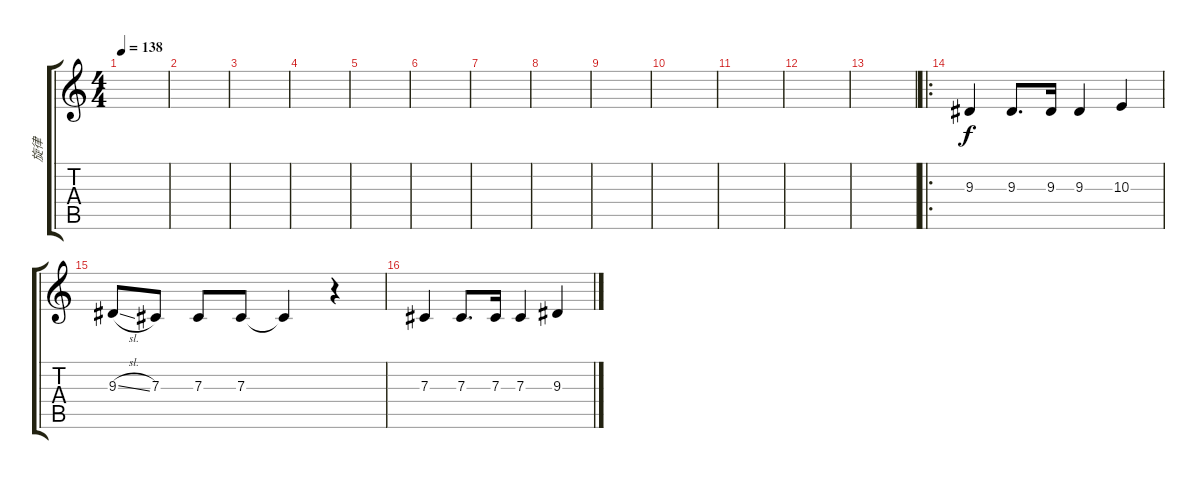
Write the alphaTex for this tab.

\track ("旋律" "旋律") {instrument cello}
\staff {score tabs}
\tuning (Eb4 Bb3 Gb3 Db3 Ab2 Eb2) {hide}
\ts (4 4)
\tempo 138
\clef g2
\ks c
|
|
|
|
|
|
|
|
|
|
|
|
|
\ro
9.3.4 9.3.8{d} 9.3.16 9.3.4 10.3.4 |
9.3{sl}.8 7.3.8 7.3.8 7.3.8 7.3{t}.4 r.4 |
7.3.4 7.3.8{d} 7.3.16 7.3.4 9.3.4
